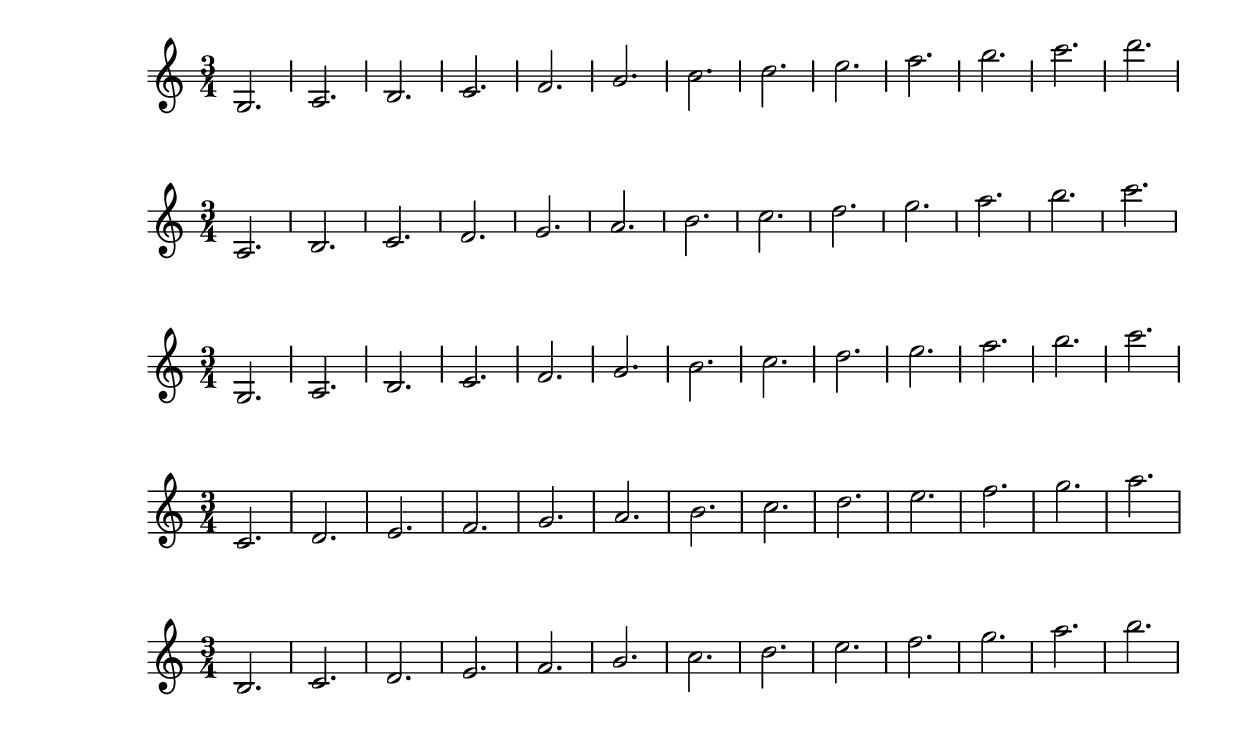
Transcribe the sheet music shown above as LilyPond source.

\version "2.17.6"
\header {
  texidoc = "Ledger lines should appear at every other location
for a variety of staves using both @code{line-count} and
@code{line-positions}."
}

notes = \relative c' {
  \time 3/4
  c2. | d | e | f
  g2. | a | b | c
  d2. | e | f | g
  a2.
}

\new Staff {
  % upper and lower lines both odd
  #(define mylines '(-1 0 1))
  \override Staff.StaffSymbol.line-count = #(length mylines)
  \override Staff.StaffSymbol.line-positions = #mylines
  \notes
}

\new Staff {
  % upper and lower lines both even
  #(define mylines '(-2 0 2))
  \override Staff.StaffSymbol.line-positions = #mylines

  \override Staff.StaffSymbol.line-count = #(length mylines)
  \notes
}

\new Staff {
  % lower line odd, upper line even
  #(define mylines '(-1 0 2))
  \override Staff.StaffSymbol.line-positions = #mylines
  \override Staff.StaffSymbol.line-count = #(length mylines)
  \notes
}

\new Staff {
  % odd line count
  \override Staff.StaffSymbol.line-count = #5
  \notes
}

\new Staff {
  % even line count
  \override Staff.StaffSymbol.line-count = #4
  \notes
}
